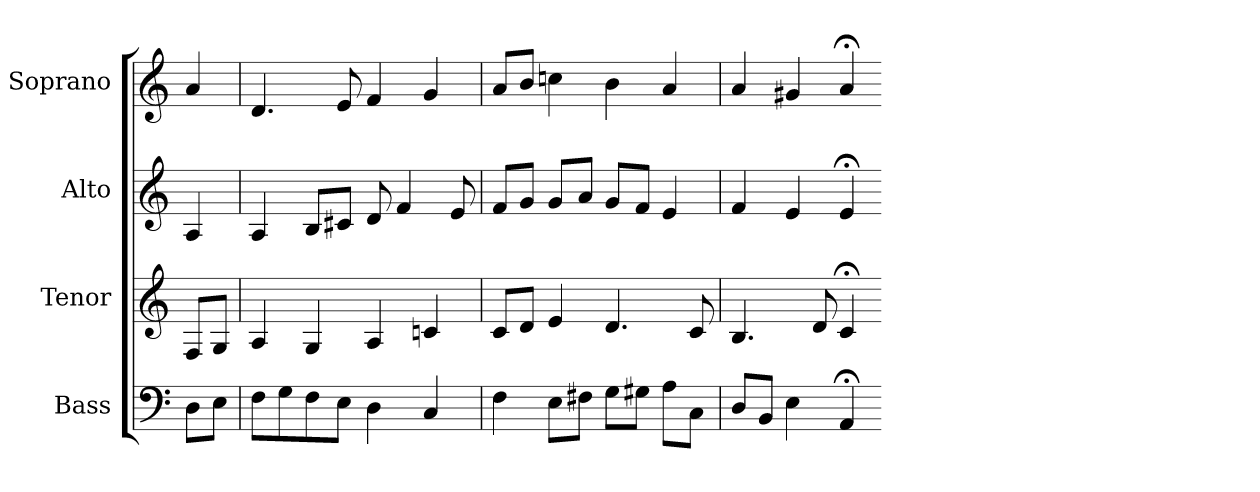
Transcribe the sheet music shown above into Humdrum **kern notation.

**kern	**kern	**kern	**kern
*part4	*part3	*part2	*part1
*staff4	*staff3	*staff2	*staff1
*I"Bass	*I"Tenor	*I"Alto	*I"Soprano
*I'B	*I'T	*I'A	*I'S
=	=	=	=
8DL	8FL	4A	4a
8EJ	8GJ	.	.
=1	=1	=1	=1
8FL	4A	4A	4.d
8G	.	.	.
8F	4G	8BL	.
8EJ	.	8c#XJ	8e
4D	4A	8d	4f
.	.	4f	.
4C	4cn	.	4g
.	.	8e	.
=2	=2	=2	=2
4F	8cL	8fL	8aL
.	8dJ	8gJ	8bJ
8EL	4e	8gL	4ccn
8F#XJ	.	8aJ	.
8GL	4.d	8gL	4b
8G#XJ	.	8fJ	.
8AL	.	4e	4a
8CJ	8c	.	.
=3	=3	=3	=3
8DL	4.B	4f	4a
8BBJ	.	.	.
4E	.	4e	4g#X
.	8d	.	.
4AA;<	4c;<	4e;<	4a;<
=-	=-	=-	=-
*-	*-	*-	*-
